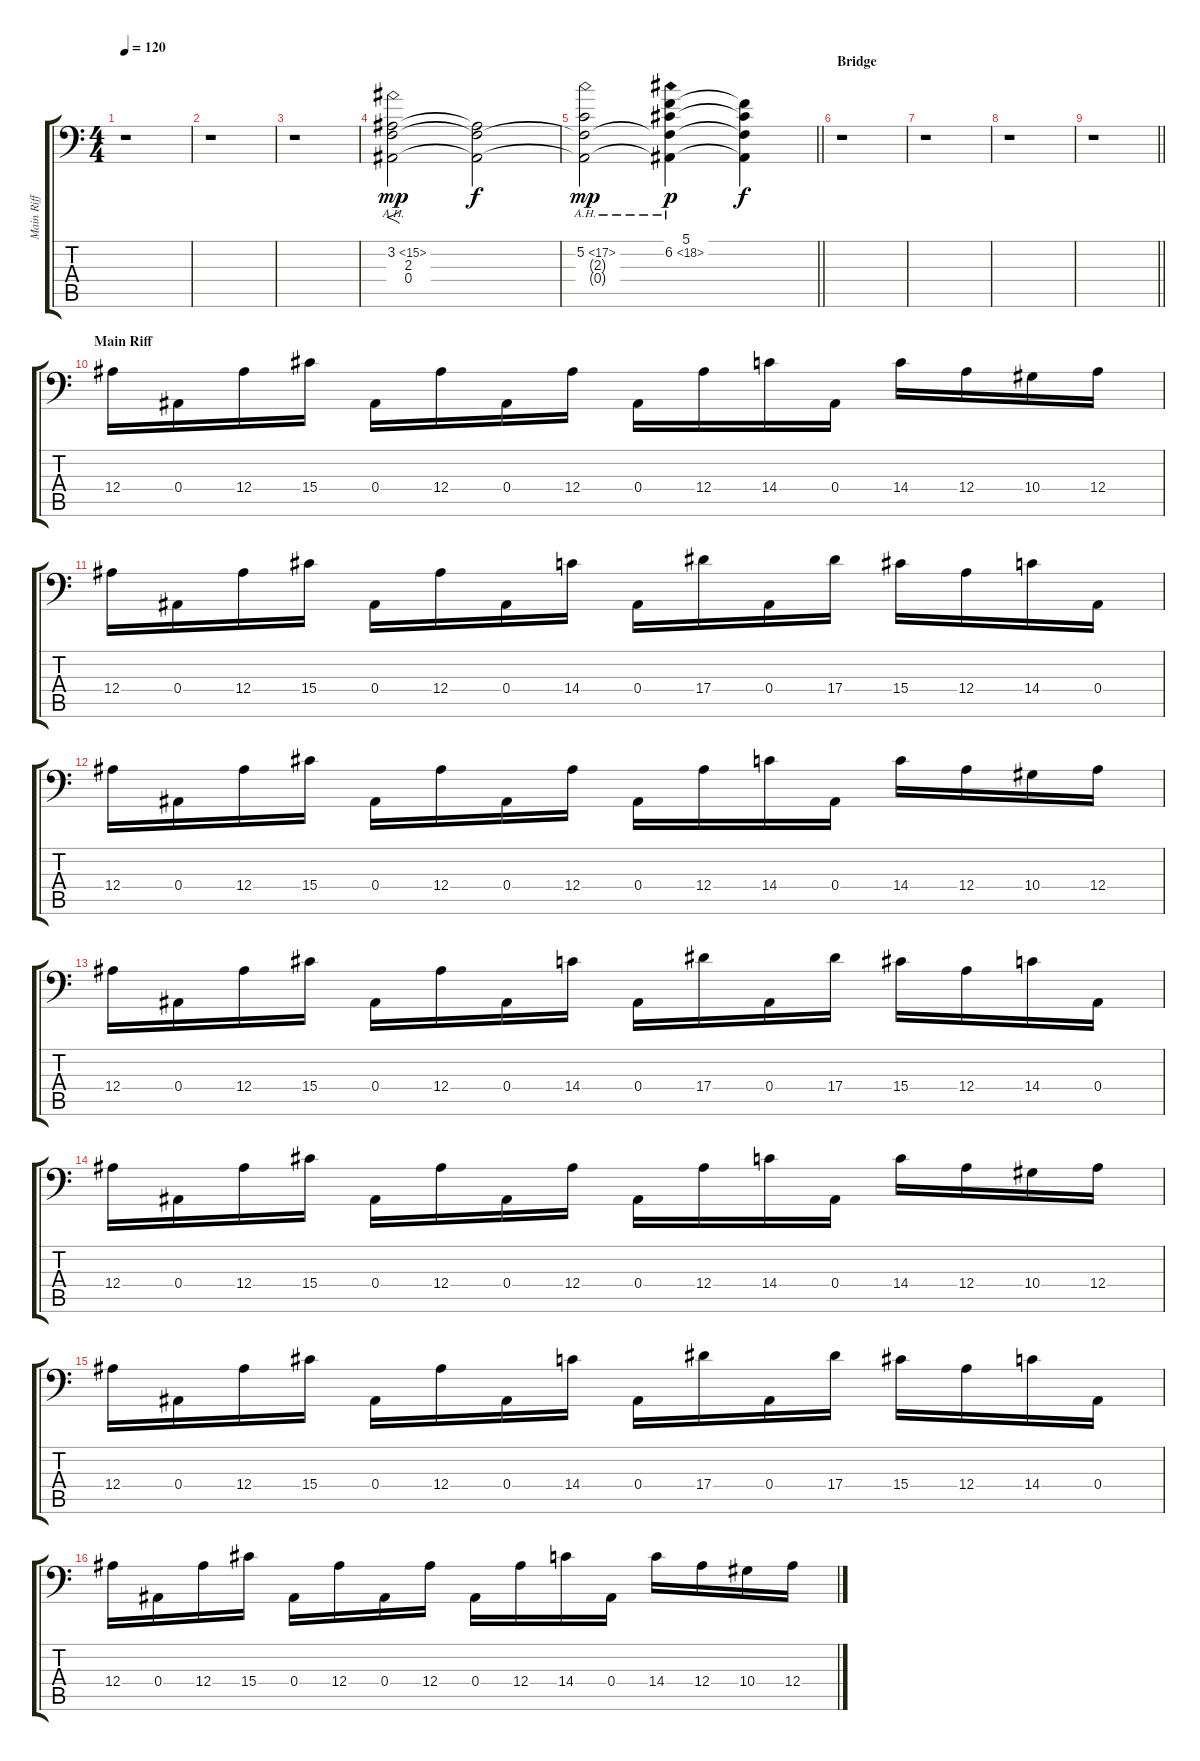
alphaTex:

\track ("Main Riff 1" "Main Riff ") {instrument frenchhorn}
\staff {score tabs}
\tuning (C4 G3 Eb3 Bb2 F2 Bb1) {hide}
\ts (4 4)
\tempo 120
\clef f4
\ks c
r.1{dy f} |
r.1 |
r.1 |
(3.2{ah 12} 2.3 0.4).2{f dy mp balance 8} (3.2{t} 2.3{t} 0.4{t}).2{dy f} |
\barLineRight lightlight
(5.2{ah 12} 2.3{t} 0.4{t}).2{dy mp} (5.1 6.2{ah 12} 2.3{t} 0.4{t}).4{dy p} (5.1{t} 6.2{t} 2.3{t} 0.4{t}).4{dy f} |
\section ("" "Bridge")
r.1 |
r.1 |
r.1 |
\barLineRight lightlight
r.1 |
\section ("" "Main Riff")
12.4.16{balance 16} 0.4.16 12.4.16 15.4.16 0.4.16 12.4.16 0.4.16 12.4.16 0.4.16 12.4.16 14.4.16 0.4.16 14.4.16 12.4.16 10.4.16 12.4.16 |
12.4.16 0.4.16 12.4.16 15.4.16 0.4.16 12.4.16 0.4.16 14.4.16 0.4.16 17.4.16 0.4.16 17.4.16 15.4.16 12.4.16 14.4.16 0.4.16 |
12.4.16 0.4.16 12.4.16 15.4.16 0.4.16 12.4.16 0.4.16 12.4.16 0.4.16 12.4.16 14.4.16 0.4.16 14.4.16 12.4.16 10.4.16 12.4.16 |
12.4.16 0.4.16 12.4.16 15.4.16 0.4.16 12.4.16 0.4.16 14.4.16 0.4.16 17.4.16 0.4.16 17.4.16 15.4.16 12.4.16 14.4.16 0.4.16 |
12.4.16 0.4.16 12.4.16 15.4.16 0.4.16 12.4.16 0.4.16 12.4.16 0.4.16 12.4.16 14.4.16 0.4.16 14.4.16 12.4.16 10.4.16 12.4.16 |
12.4.16 0.4.16 12.4.16 15.4.16 0.4.16 12.4.16 0.4.16 14.4.16 0.4.16 17.4.16 0.4.16 17.4.16 15.4.16 12.4.16 14.4.16 0.4.16 |
12.4.16 0.4.16 12.4.16 15.4.16 0.4.16 12.4.16 0.4.16 12.4.16 0.4.16 12.4.16 14.4.16 0.4.16 14.4.16 12.4.16 10.4.16 12.4.16
